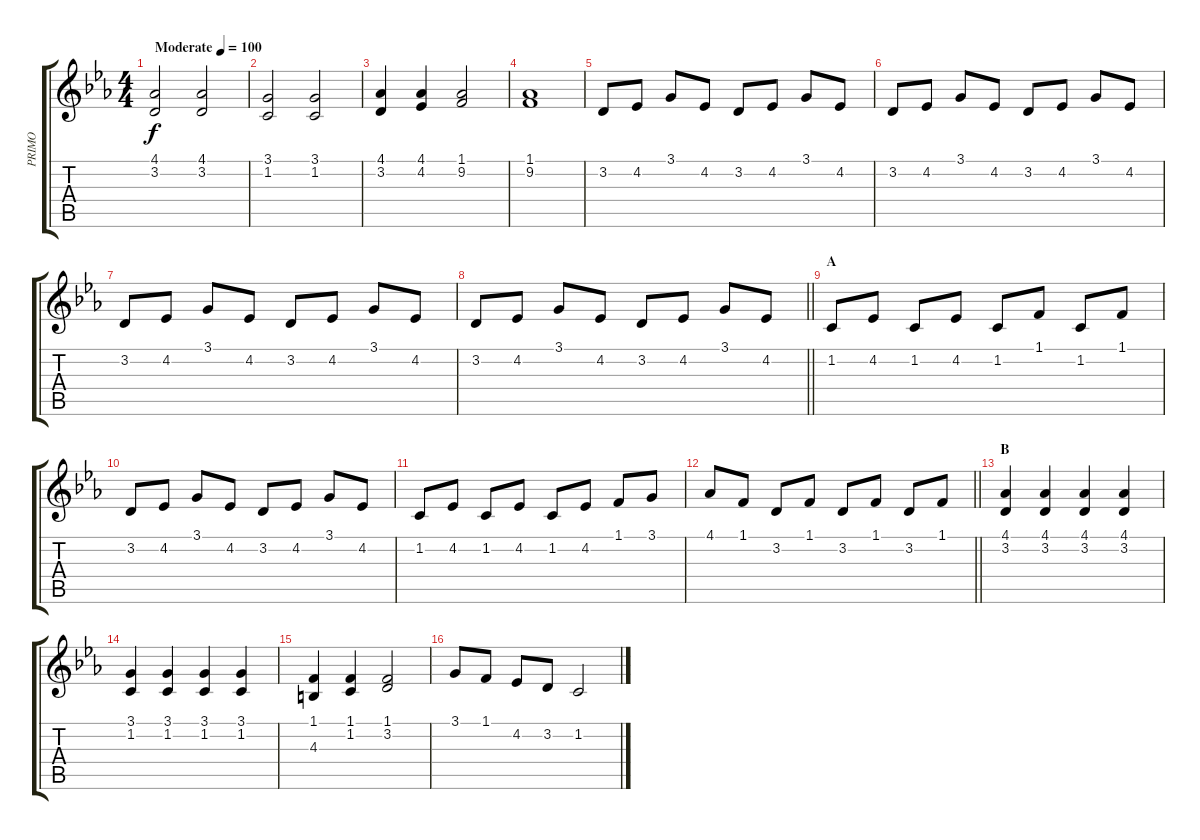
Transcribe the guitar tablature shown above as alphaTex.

\track ("PRIMO" "PRIMO") {instrument acousticgrandpiano}
\staff {score tabs}
\tuning (E4 B3 G3 D3 A2 E2) {hide}
\ts (4 4)
\tempo (100 "Moderate")
\clef g2
\ks cminor
(4.1 3.2).2{dy f instrument acousticgrandpiano} (4.1 3.2).2 |
(3.1 1.2).2 (3.1 1.2).2 |
(4.1 3.2).4 (4.1 4.2).4 (1.1 9.2).2 |
(1.1 9.2).1 |
3.2.8 4.2.8 3.1.8 4.2.8 3.2.8 4.2.8 3.1.8 4.2.8 |
3.2.8 4.2.8 3.1.8 4.2.8 3.2.8 4.2.8 3.1.8 4.2.8 |
3.2.8 4.2.8 3.1.8 4.2.8 3.2.8 4.2.8 3.1.8 4.2.8 |
\barLineRight lightlight
3.2.8 4.2.8 3.1.8 4.2.8 3.2.8 4.2.8 3.1.8 4.2.8 |
\section ("" "A")
1.2.8 4.2.8 1.2.8 4.2.8 1.2.8 1.1.8 1.2.8 1.1.8 |
3.2.8 4.2.8 3.1.8 4.2.8 3.2.8 4.2.8 3.1.8 4.2.8 |
1.2.8 4.2.8 1.2.8 4.2.8 1.2.8 4.2.8 1.1.8 3.1.8 |
\barLineRight lightlight
4.1.8 1.1.8 3.2.8 1.1.8 3.2.8 1.1.8 3.2.8 1.1.8 |
\section ("" "B")
(4.1 3.2).4 (4.1 3.2).4 (4.1 3.2).4 (4.1 3.2).4 |
(3.1 1.2).4 (3.1 1.2).4 (3.1 1.2).4 (3.1 1.2).4 |
(1.1 4.3).4 (1.1 1.2).4 (1.1 3.2).2 |
3.1.8 1.1.8 4.2.8 3.2.8 1.2.2
